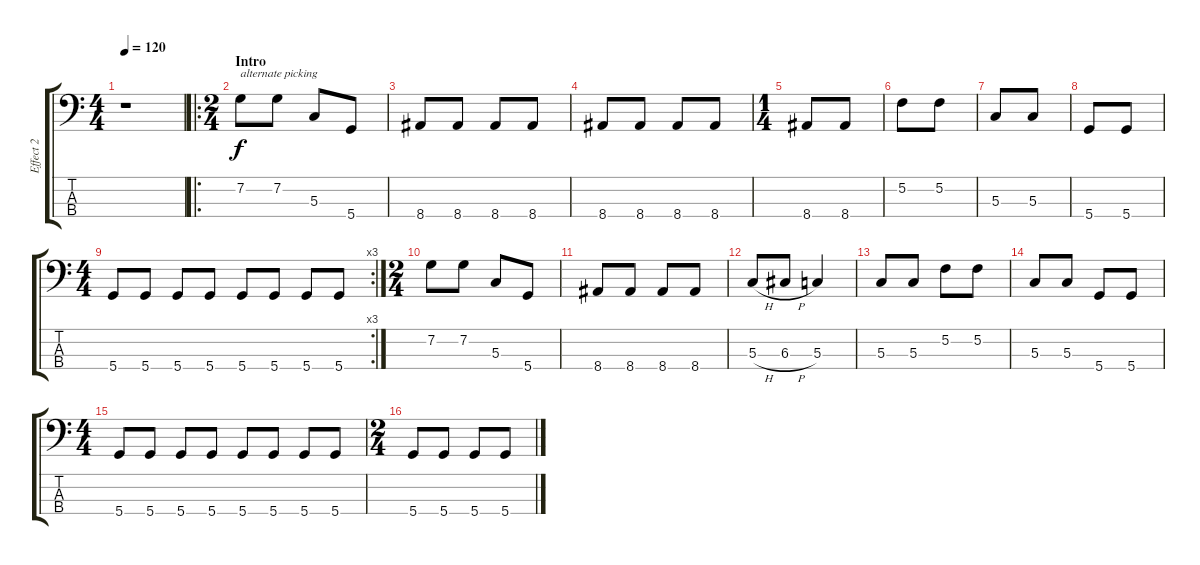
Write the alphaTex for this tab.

\track ("Effect 2" "Effect 2") {instrument fretlessbass}
\staff {score tabs}
\tuning (F2 C2 G1 D1) {hide}
\ts (4 4)
\tempo 120
\tempo 170
\tempo 120
\clef f4
\ks c
r.1{dy f instrument fretlessbass} |
\ro
\ts (2 4)
\section ("" "Intro")
7.2.8{txt "alternate picking"} 7.2.8 5.3.8 5.4.8 |
8.4.8 8.4.8 8.4.8 8.4.8 |
8.4.8 8.4.8 8.4.8 8.4.8 |
\ts (1 4)
8.4.8 8.4.8 |
5.2.8 5.2.8 |
5.3.8 5.3.8 |
5.4.8 5.4.8 |
\rc 3
\ts (4 4)
5.4.8 5.4.8 5.4.8 5.4.8 5.4.8 5.4.8 5.4.8 5.4.8 |
\ts (2 4)
7.2.8 7.2.8 5.3.8 5.4.8 |
8.4.8 8.4.8 8.4.8 8.4.8 |
5.3{h}.8 6.3{h}.8 5.3.4 |
5.3.8 5.3.8 5.2.8 5.2.8 |
5.3.8 5.3.8 5.4.8 5.4.8 |
\ts (4 4)
5.4.8 5.4.8 5.4.8 5.4.8 5.4.8 5.4.8 5.4.8 5.4.8 |
\ts (2 4)
5.4.8 5.4.8 5.4.8 5.4.8
